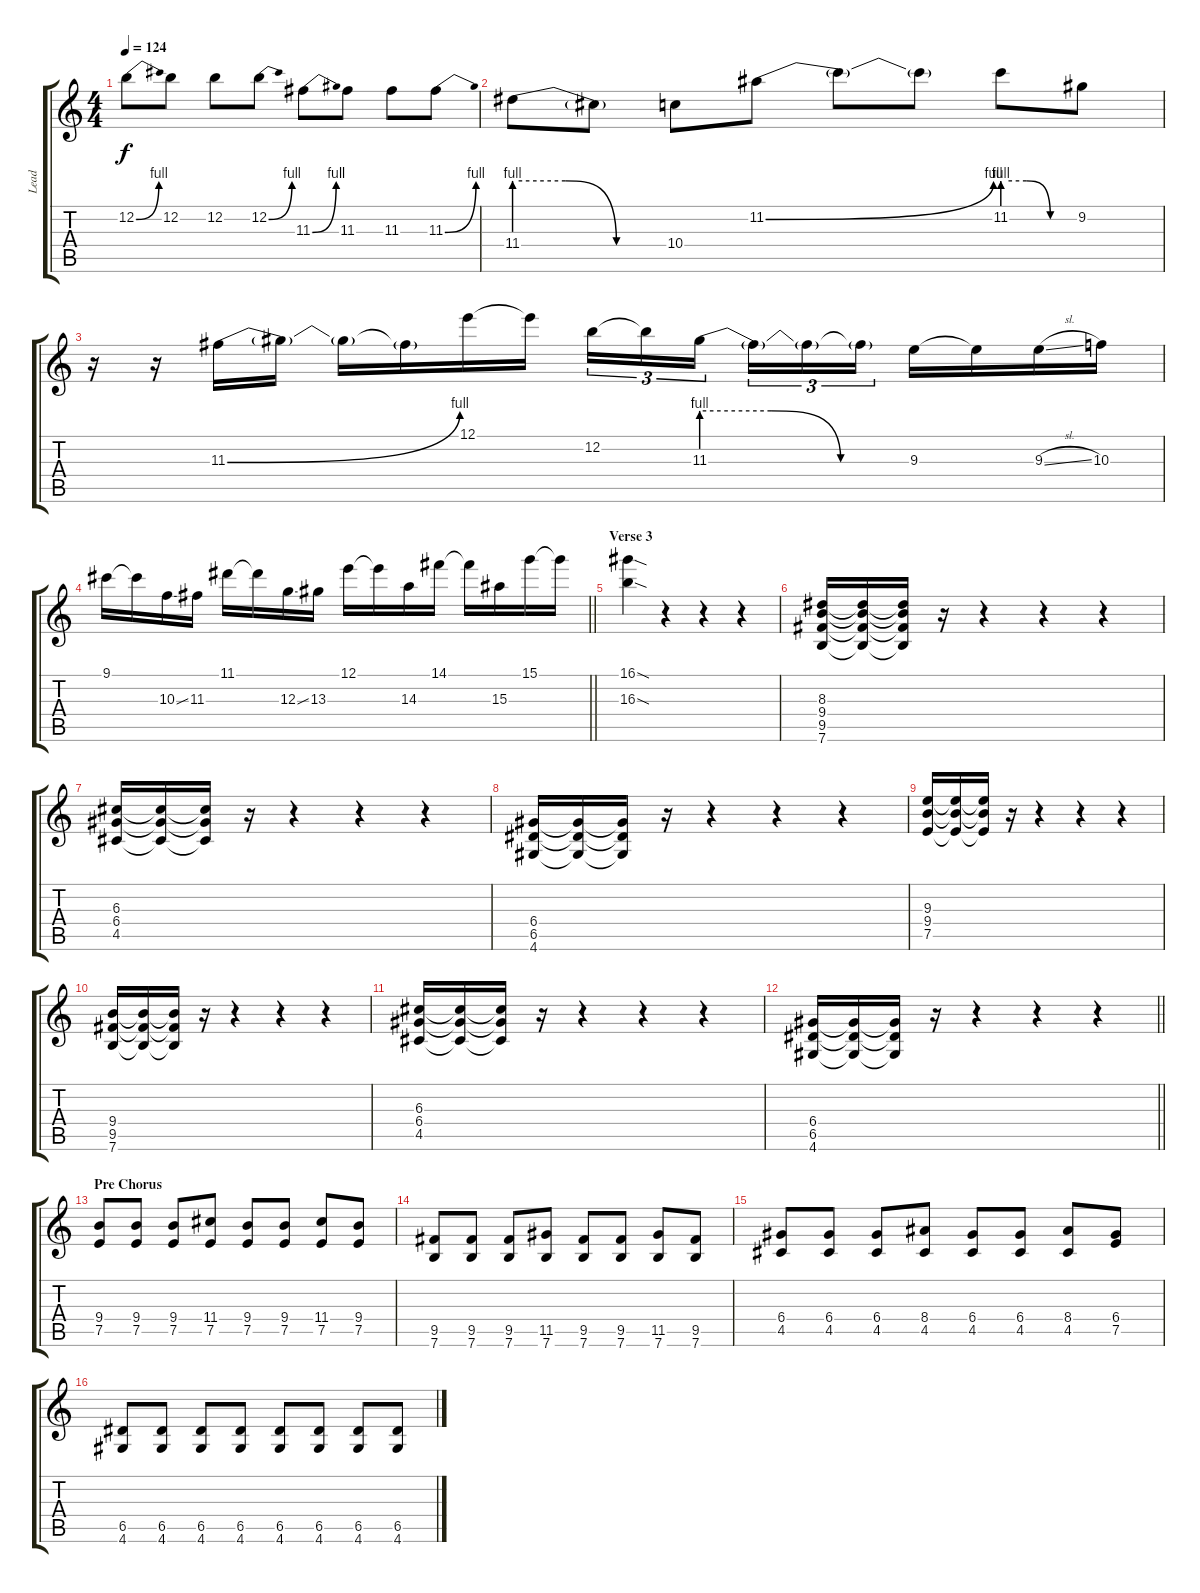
\track ("Lead" "Lead") {instrument overdrivenguitar}
\staff {score tabs}
\tuning (E4 B3 G3 D3 A2 E2) {hide}
\ts (4 4)
\tempo 124
\clef g2
\ks c
12.2{be (bend 0 0 60 4)}.8{dy f} 12.2.8 12.2.8 12.2{be (bend 0 0 60 4)}.8 11.3{be (bend 0 0 60 4)}.8 11.3.8 11.3.8 11.3{be (bend 0 0 60 4)}.8 |
11.4{be (custom 0 4 20 4 40 0 60 0)}.8 11.4{t}.8 10.4.8 11.2{be (bend 0 0 60 4)}.8 11.2{t}.8 11.2{t}.8 11.2{be (custom 0 4 20 4 40 0 60 0)}.8 9.2.8 |
r.16 r.16 11.3{be (bend 0 0 60 4)}.16 11.3{t}.16 11.3{t}.16 11.3{t}.16 12.1.16 12.1{t}.16 12.2.16{tu (3 2)} 12.2{t}.16{tu (3 2)} 11.3{be (custom 0 4 20 4 40 0 60 0)}.16{tu (3 2) beam splitsecondary} 11.3{t}.16{tu (3 2)} 11.3{t}.16{tu (3 2)} 11.3{t}.16{tu (3 2)} 9.3.16 9.3{t}.16 9.3{sl}.16 10.3.16 |
\barLineRight lightlight
9.1.16 9.1{t}.16 10.3{ss}.16 11.3.16 11.1.16 11.1{t}.16 12.3{ss}.16 13.3.16 12.1.16 12.1{t}.16 14.3.16 14.1.16 14.1{t}.16 15.3.16 15.1.16 15.1{t}.16 |
\section ("" "Verse 3")
(16.1{sod} 16.3{sod}).4 r.4 r.4 r.4 |
(8.3 9.4 9.5 7.6).16{instrument distortionguitar} (8.3{t} 9.4{t} 9.5{t} 7.6{t}).16 (8.3{t} 9.4{t} 9.5{t} 7.6{t}).16 r.16 r.4 r.4 r.4 |
(6.3 6.4 4.5).16 (6.3{t} 6.4{t} 4.5{t}).16 (6.3{t} 6.4{t} 4.5{t}).16 r.16 r.4 r.4 r.4 |
(6.4 6.5 4.6).16 (6.4{t} 6.5{t} 4.6{t}).16 (6.4{t} 6.5{t} 4.6{t}).16 r.16 r.4 r.4 r.4 |
(9.3 9.4 7.5).16 (9.3{t} 9.4{t} 7.5{t}).16 (9.3{t} 9.4{t} 7.5{t}).16 r.16 r.4 r.4 r.4 |
(9.4 9.5 7.6).16 (9.4{t} 9.5{t} 7.6{t}).16 (9.4{t} 9.5{t} 7.6{t}).16 r.16 r.4 r.4 r.4 |
(6.3 6.4 4.5).16 (6.3{t} 6.4{t} 4.5{t}).16 (6.3{t} 6.4{t} 4.5{t}).16 r.16 r.4 r.4 r.4 |
\barLineRight lightlight
(6.4 6.5 4.6).16 (6.4{t} 6.5{t} 4.6{t}).16 (6.4{t} 6.5{t} 4.6{t}).16 r.16 r.4 r.4 r.4 |
\section ("" "Pre Chorus")
(9.4 7.5).8{volume 11} (9.4 7.5).8 (9.4 7.5).8 (11.4 7.5).8 (9.4 7.5).8 (9.4 7.5).8 (11.4 7.5).8 (9.4 7.5).8 |
(9.5 7.6).8 (9.5 7.6).8 (9.5 7.6).8 (11.5 7.6).8 (9.5 7.6).8 (9.5 7.6).8 (11.5 7.6).8 (9.5 7.6).8 |
(6.4 4.5).8 (6.4 4.5).8 (6.4 4.5).8 (8.4 4.5).8 (6.4 4.5).8 (6.4 4.5).8 (8.4 4.5).8 (6.4 7.5).8 |
(6.5 4.6).8 (6.5 4.6).8 (6.5 4.6).8 (6.5 4.6).8 (6.5 4.6).8 (6.5 4.6).8 (6.5 4.6).8 (6.5 4.6).8
